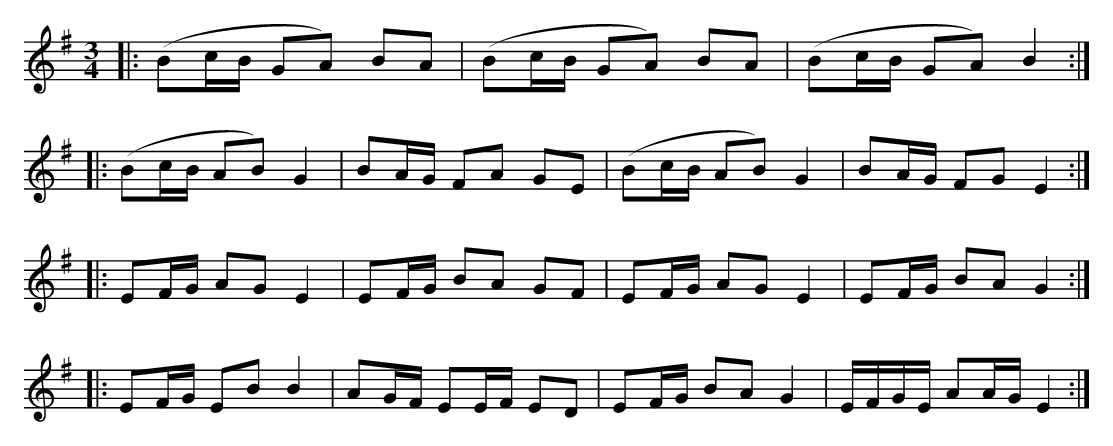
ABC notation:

X:1
M:3/4
K:Emin
|:(Bc/B/ GA) BA|(Bc/B/ GA) BA|(Bc/B/ GA) B2:|
|:(Bc/B/ AB) G2|BA/G/ FA GE|(Bc/B/ AB) G2|BA/G/ FG E2:|
|:EF/G/ AG E2|EF/G/ BA GF|EF/G/ AG E2|EF/G/ BA G2:|
|:EF/G/ EB B2|AG/F/ EE/F/ ED|EF/G/ BA G2|E/F/G/E/ AA/G/ E2:|
